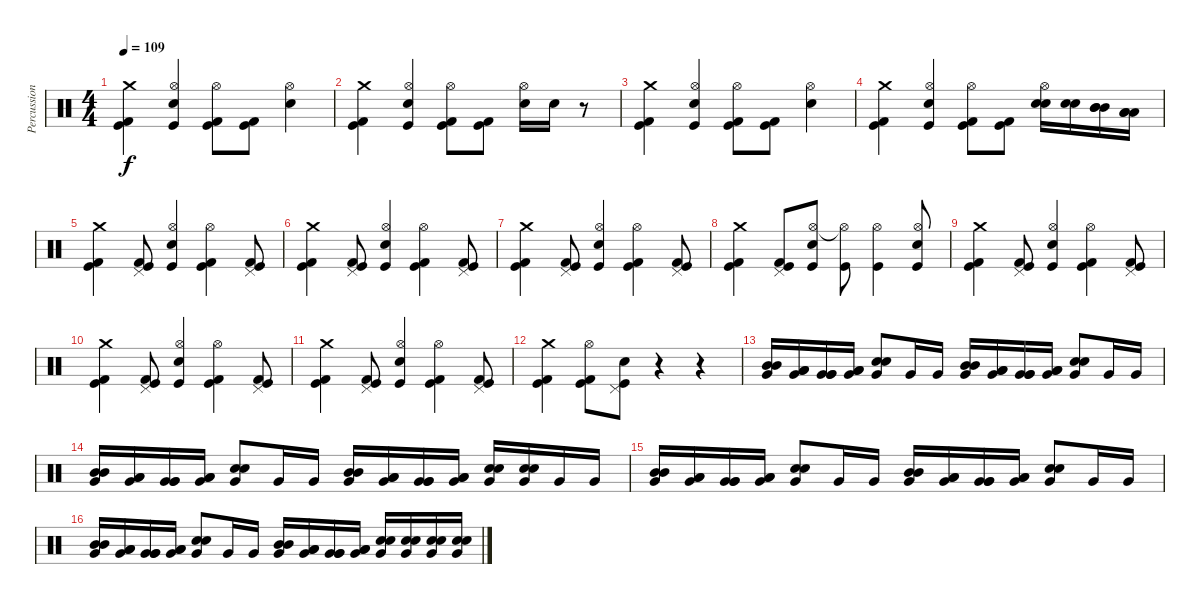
\track ("Percussion" "Percussion") {instrument percussion}
\staff {score}
\articulation defaults
\ts (4 4)
\tempo 109
\clef neutral
\ks c
("Crash medium (hit)" "Kick (hit) 2" "Kick (hit)").4{dy f} ("Hi-Hat (open)" "Snare (hit) 2" "Kick (hit)").4 ("Hi-Hat (open)" "Kick (hit) 2" "Kick (hit)").8 ("Kick (hit) 2" "Kick (hit)").8 ("Hi-Hat (open)" "Snare (hit) 2").4 |
("Crash medium (hit)" "Kick (hit) 2" "Kick (hit)").4 ("Hi-Hat (open)" "Snare (hit) 2" "Kick (hit)").4 ("Hi-Hat (open)" "Kick (hit) 2" "Kick (hit)").8 ("Kick (hit) 2" "Kick (hit)").8 ("Hi-Hat (open)" "Snare (hit) 2").16 "Snare (hit) 2".16 r.8 |
("Crash medium (hit)" "Kick (hit) 2" "Kick (hit)").4 ("Hi-Hat (open)" "Snare (hit) 2" "Kick (hit)").4 ("Hi-Hat (open)" "Kick (hit) 2" "Kick (hit)").8 ("Kick (hit) 2" "Kick (hit)").8 ("Hi-Hat (open)" "Snare (hit) 2").4 |
("Crash medium (hit)" "Kick (hit) 2" "Kick (hit)").4 ("Hi-Hat (open)" "Snare (hit) 2" "Kick (hit)").4 ("Hi-Hat (open)" "Kick (hit) 2" "Kick (hit)").8 ("Kick (hit) 2" "Kick (hit)").8 ("Hi-Hat (open)" "Snare (hit) 2" "Snare (hit) 2").16 ("Snare (hit) 2" "Snare (hit) 2").16 ("Mid Tom (hit)" "Mid Tom (hit)" "Mid Tom (hit)").16 ("Low Tom (hit)" "Low Tom (hit)" "Low Tom (hit)").16 |
("Crash medium (hit)" "Kick (hit) 2" "Kick (hit)").4 ("Pedal Hi-Hat (hit)" "Kick (hit) 2" "Kick (hit)").8 ("Hi-Hat (open)" "Snare (hit) 2" "Kick (hit)").4 ("Hi-Hat (open)" "Kick (hit) 2" "Kick (hit)").4 ("Pedal Hi-Hat (hit)" "Kick (hit) 2" "Kick (hit)").8 |
("Crash medium (hit)" "Kick (hit) 2" "Kick (hit)").4 ("Pedal Hi-Hat (hit)" "Kick (hit) 2" "Kick (hit)").8 ("Hi-Hat (open)" "Snare (hit) 2" "Kick (hit)").4 ("Hi-Hat (open)" "Kick (hit) 2" "Kick (hit)").4 ("Pedal Hi-Hat (hit)" "Kick (hit) 2" "Kick (hit)").8 |
("Crash medium (hit)" "Kick (hit) 2" "Kick (hit)").4 ("Pedal Hi-Hat (hit)" "Kick (hit) 2" "Kick (hit)").8 ("Hi-Hat (open)" "Snare (hit) 2" "Kick (hit)").4 ("Hi-Hat (open)" "Kick (hit) 2" "Kick (hit)").4 ("Pedal Hi-Hat (hit)" "Kick (hit) 2" "Kick (hit)").8 |
("Crash medium (hit)" "Kick (hit) 2" "Kick (hit)").4 ("Pedal Hi-Hat (hit)" "Kick (hit) 2" "Kick (hit)").8 ("Hi-Hat (open)" "Snare (hit) 2" "Kick (hit)").8 ("Hi-Hat (open)"{t} "Kick (hit)").8 ("Hi-Hat (open)" "Kick (hit)").4 ("Hi-Hat (open)" "Snare (hit) 2" "Kick (hit)").8 |
("Crash medium (hit)" "Kick (hit) 2" "Kick (hit)").4 ("Pedal Hi-Hat (hit)" "Kick (hit) 2" "Kick (hit)").8 ("Hi-Hat (open)" "Snare (hit) 2" "Kick (hit)").4 ("Hi-Hat (open)" "Kick (hit) 2" "Kick (hit)").4 ("Pedal Hi-Hat (hit)" "Kick (hit) 2" "Kick (hit)").8 |
("Crash medium (hit)" "Kick (hit) 2" "Kick (hit)").4 ("Pedal Hi-Hat (hit)" "Kick (hit) 2" "Kick (hit)").8 ("Hi-Hat (open)" "Snare (hit) 2" "Kick (hit)").4 ("Hi-Hat (open)" "Kick (hit) 2" "Kick (hit)").4 ("Pedal Hi-Hat (hit)" "Kick (hit) 2" "Kick (hit)").8 |
("Crash medium (hit)" "Kick (hit) 2" "Kick (hit)").4 ("Pedal Hi-Hat (hit)" "Kick (hit) 2" "Kick (hit)").8 ("Hi-Hat (open)" "Snare (hit) 2" "Kick (hit)").4 ("Hi-Hat (open)" "Kick (hit) 2" "Kick (hit)").4 ("Pedal Hi-Hat (hit)" "Kick (hit) 2" "Kick (hit)").8 |
("Crash medium (hit)" "Kick (hit) 2" "Kick (hit)").4 ("Hi-Hat (open)" "Kick (hit) 2" "Kick (hit)").8 ("Pedal Hi-Hat (hit)" "Snare (hit) 2" "Kick (hit)").8 r.4 r.4 |
("Mid Tom (hit)" "Mid Tom (hit)" "Very Low Tom (hit)").16 ("Low Tom (hit)" "Low Tom (hit)" "Very Low Tom (hit)").16 ("Very Low Tom (hit)" "Very Low Tom (hit)" "Very Low Tom (hit)").16 ("Low Tom (hit)" "Low Tom (hit)" "Very Low Tom (hit)").16 ("Snare (hit) 2" "Snare (hit) 2" "Very Low Tom (hit)").8 "Very Low Tom (hit)".16 "Very Low Tom (hit)".16 ("Mid Tom (hit)" "Mid Tom (hit)" "Very Low Tom (hit)").16 ("Low Tom (hit)" "Low Tom (hit)" "Very Low Tom (hit)").16 ("Very Low Tom (hit)" "Very Low Tom (hit)" "Very Low Tom (hit)").16 ("Low Tom (hit)" "Low Tom (hit)" "Very Low Tom (hit)").16 ("Snare (hit) 2" "Snare (hit) 2" "Very Low Tom (hit)").8 "Very Low Tom (hit)".16 "Very Low Tom (hit)".16 |
("Mid Tom (hit)" "Mid Tom (hit)" "Very Low Tom (hit)").16 ("Low Tom (hit)" "Low Tom (hit)" "Very Low Tom (hit)").16 ("Very Low Tom (hit)" "Very Low Tom (hit)" "Very Low Tom (hit)").16 ("Low Tom (hit)" "Low Tom (hit)" "Very Low Tom (hit)").16 ("Snare (hit) 2" "Snare (hit) 2" "Very Low Tom (hit)").8 "Very Low Tom (hit)".16 "Very Low Tom (hit)".16 ("Mid Tom (hit)" "Mid Tom (hit)" "Very Low Tom (hit)").16 ("Low Tom (hit)" "Low Tom (hit)" "Very Low Tom (hit)").16 ("Very Low Tom (hit)" "Very Low Tom (hit)" "Very Low Tom (hit)").16 ("Low Tom (hit)" "Low Tom (hit)" "Very Low Tom (hit)").16 ("Snare (hit) 2" "Snare (hit) 2" "Very Low Tom (hit)").16 ("Snare (hit) 2" "Snare (hit) 2" "Very Low Tom (hit)").16 "Very Low Tom (hit)".16 "Very Low Tom (hit)".16 |
("Mid Tom (hit)" "Mid Tom (hit)" "Very Low Tom (hit)").16 ("Low Tom (hit)" "Low Tom (hit)" "Very Low Tom (hit)").16 ("Very Low Tom (hit)" "Very Low Tom (hit)" "Very Low Tom (hit)").16 ("Low Tom (hit)" "Low Tom (hit)" "Very Low Tom (hit)").16 ("Snare (hit) 2" "Snare (hit) 2" "Very Low Tom (hit)").8 "Very Low Tom (hit)".16 "Very Low Tom (hit)".16 ("Mid Tom (hit)" "Mid Tom (hit)" "Very Low Tom (hit)").16 ("Low Tom (hit)" "Low Tom (hit)" "Very Low Tom (hit)").16 ("Very Low Tom (hit)" "Very Low Tom (hit)" "Very Low Tom (hit)").16 ("Low Tom (hit)" "Low Tom (hit)" "Very Low Tom (hit)").16 ("Snare (hit) 2" "Snare (hit) 2" "Very Low Tom (hit)").8 "Very Low Tom (hit)".16 "Very Low Tom (hit)".16 |
("Mid Tom (hit)" "Mid Tom (hit)" "Very Low Tom (hit)").16 ("Low Tom (hit)" "Low Tom (hit)" "Very Low Tom (hit)").16 ("Very Low Tom (hit)" "Very Low Tom (hit)" "Very Low Tom (hit)").16 ("Low Tom (hit)" "Low Tom (hit)" "Very Low Tom (hit)").16 ("Snare (hit) 2" "Snare (hit) 2" "Very Low Tom (hit)").8 "Very Low Tom (hit)".16 "Very Low Tom (hit)".16 ("Mid Tom (hit)" "Mid Tom (hit)" "Very Low Tom (hit)").16 ("Low Tom (hit)" "Low Tom (hit)" "Very Low Tom (hit)").16 ("Very Low Tom (hit)" "Very Low Tom (hit)" "Very Low Tom (hit)").16 ("Low Tom (hit)" "Low Tom (hit)" "Very Low Tom (hit)").16 ("Snare (hit) 2" "Snare (hit) 2" "Very Low Tom (hit)").16 ("Snare (hit) 2" "Snare (hit) 2" "Very Low Tom (hit)").16 ("Snare (hit) 2" "Snare (hit) 2" "Very Low Tom (hit)").16 ("Snare (hit) 2" "Snare (hit) 2" "Very Low Tom (hit)").16
